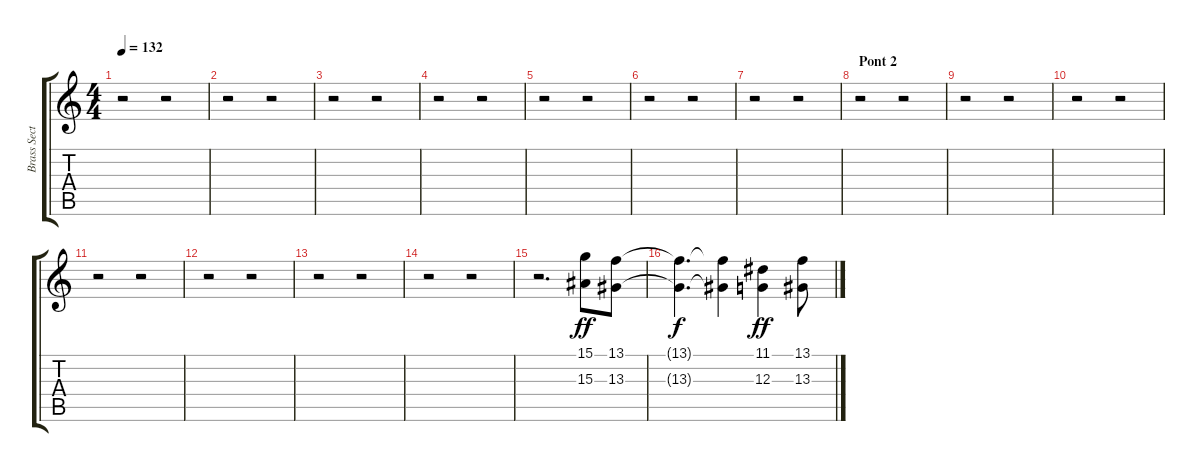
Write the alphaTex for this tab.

\track ("Brass Section" "Brass Sect") {instrument brasssection}
\staff {score tabs}
\tuning (E4 B3 G3 D3 A2 E2) {hide}
\ts (4 4)
\tempo 132
\clef g2
\ks c
r.2{dy f} r.2 |
r.2 r.2 |
r.2 r.2 |
r.2 r.2 |
r.2 r.2 |
r.2 r.2 |
r.2 r.2 |
\section ("" " Pont 2")
r.2 r.2 |
r.2 r.2 |
r.2 r.2 |
r.2 r.2 |
r.2 r.2 |
r.2 r.2 |
r.2 r.2 |
r.2{d} (15.1 15.3).8{dy ff} (13.1 13.3).8 |
(13.1{t} 13.3{t}).4{d dy f} (13.1{t} 13.3{t}).4 (11.1 12.3).4{dy ff} (13.1 13.3).8
